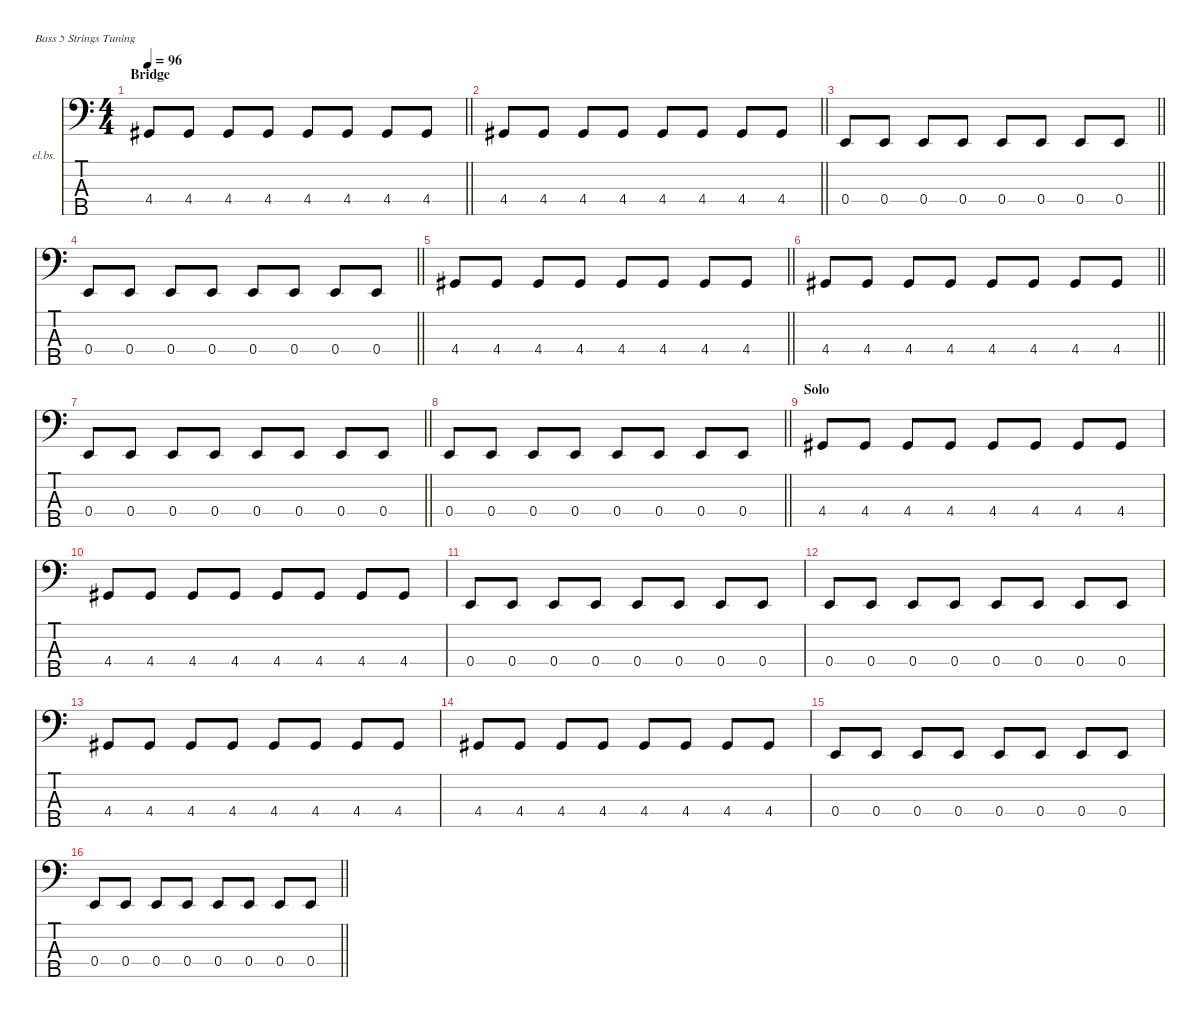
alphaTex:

\defaultSystemsLayout 4
\hideDynamics
\bracketExtendMode nobrackets
\firstSystemTrackNameOrientation horizontal
\otherSystemsTrackNameOrientation horizontal
\track ("Bass" "el.bs.") {instrument electricbassfinger}
\staff {score tabs}
\tuning (G2 D2 A1 E1 B0)
\ts (4 4)
\section ("" "Bridge")
\tempo 96
\clef f4
\barLineRight lightlight
\ks c
4.4{acc #}.8{dy f beam Up} 4.4{acc #}.8{dy mf beam Up} 4.4{acc #}.8{dy f beam Up} 4.4{acc #}.8{dy mf beam Up} 4.4{acc #}.8{dy f beam Up} 4.4{acc #}.8{dy mf beam Up} 4.4{acc #}.8{dy f beam Up} 4.4{acc #}.8{dy mf beam Up} |
\barLineRight lightlight
4.4{acc #}.8{dy f beam Up} 4.4{acc #}.8{dy mf beam Up} 4.4{acc #}.8{dy f beam Up} 4.4{acc #}.8{dy mf beam Up} 4.4{acc #}.8{dy f beam Up} 4.4{acc #}.8{dy mf beam Up} 4.4{acc #}.8{dy f beam Up} 4.4{acc #}.8{dy mf beam Up} |
\barLineRight lightlight
0.4.8{dy f beam Up} 0.4.8{dy mf beam Up} 0.4.8{dy f beam Up} 0.4.8{dy mf beam Up} 0.4.8{dy f beam Up} 0.4.8{dy mf beam Up} 0.4.8{dy f beam Up} 0.4.8{dy mf beam Up} |
\barLineRight lightlight
0.4.8{dy f beam Up} 0.4.8{dy mf beam Up} 0.4.8{dy f beam Up} 0.4.8{dy mf beam Up} 0.4.8{dy f beam Up} 0.4.8{dy mf beam Up} 0.4.8{dy f beam Up} 0.4.8{dy mf beam Up} |
\barLineRight lightlight
4.4{acc #}.8{dy f beam Up} 4.4{acc #}.8{dy mf beam Up} 4.4{acc #}.8{dy f beam Up} 4.4{acc #}.8{dy mf beam Up} 4.4{acc #}.8{dy f beam Up} 4.4{acc #}.8{dy mf beam Up} 4.4{acc #}.8{dy f beam Up} 4.4{acc #}.8{dy mf beam Up} |
\barLineRight lightlight
4.4{acc #}.8{dy f beam Up} 4.4{acc #}.8{dy mf beam Up} 4.4{acc #}.8{dy f beam Up} 4.4{acc #}.8{dy mf beam Up} 4.4{acc #}.8{dy f beam Up} 4.4{acc #}.8{dy mf beam Up} 4.4{acc #}.8{dy f beam Up} 4.4{acc #}.8{dy mf beam Up} |
\barLineRight lightlight
0.4.8{dy f beam Up} 0.4.8{dy mf beam Up} 0.4.8{dy f beam Up} 0.4.8{dy mf beam Up} 0.4.8{dy f beam Up} 0.4.8{dy mf beam Up} 0.4.8{dy f beam Up} 0.4.8{dy mf beam Up} |
\barLineRight lightlight
0.4.8{dy f beam Up} 0.4.8{dy mf beam Up} 0.4.8{dy f beam Up} 0.4.8{dy mf beam Up} 0.4.8{dy f beam Up} 0.4.8{dy mf beam Up} 0.4.8{dy f beam Up} 0.4.8{dy mf beam Up} |
\section ("" "Solo")
4.4{acc #}.8{dy f beam Up} 4.4{acc #}.8{dy mf beam Up} 4.4{acc #}.8{dy f beam Up} 4.4{acc #}.8{dy mf beam Up} 4.4{acc #}.8{dy f beam Up} 4.4{acc #}.8{dy mf beam Up} 4.4{acc #}.8{dy f beam Up} 4.4{acc #}.8{dy mf beam Up} |
4.4{acc #}.8{dy f beam Up} 4.4{acc #}.8{dy mf beam Up} 4.4{acc #}.8{dy f beam Up} 4.4{acc #}.8{dy mf beam Up} 4.4{acc #}.8{dy f beam Up} 4.4{acc #}.8{dy mf beam Up} 4.4{acc #}.8{dy f beam Up} 4.4{acc #}.8{dy mf beam Up} |
0.4.8{dy f beam Up} 0.4.8{dy mf beam Up} 0.4.8{dy f beam Up} 0.4.8{dy mf beam Up} 0.4.8{dy f beam Up} 0.4.8{dy mf beam Up} 0.4.8{dy f beam Up} 0.4.8{dy mf beam Up} |
0.4.8{dy f beam Up} 0.4.8{dy mf beam Up} 0.4.8{dy f beam Up} 0.4.8{dy mf beam Up} 0.4.8{dy f beam Up} 0.4.8{dy mf beam Up} 0.4.8{dy f beam Up} 0.4.8{dy mf beam Up} |
4.4{acc #}.8{dy f beam Up} 4.4{acc #}.8{dy mf beam Up} 4.4{acc #}.8{dy f beam Up} 4.4{acc #}.8{dy mf beam Up} 4.4{acc #}.8{dy f beam Up} 4.4{acc #}.8{dy mf beam Up} 4.4{acc #}.8{dy f beam Up} 4.4{acc #}.8{dy mf beam Up} |
4.4{acc #}.8{dy f beam Up} 4.4{acc #}.8{dy mf beam Up} 4.4{acc #}.8{dy f beam Up} 4.4{acc #}.8{dy mf beam Up} 4.4{acc #}.8{dy f beam Up} 4.4{acc #}.8{dy mf beam Up} 4.4{acc #}.8{dy f beam Up} 4.4{acc #}.8{dy mf beam Up} |
0.4.8{dy f beam Up} 0.4.8{dy mf beam Up} 0.4.8{dy f beam Up} 0.4.8{dy mf beam Up} 0.4.8{dy f beam Up} 0.4.8{dy mf beam Up} 0.4.8{dy f beam Up} 0.4.8{dy mf beam Up} |
\barLineRight lightlight
0.4.8{dy f beam Up} 0.4.8{dy mf beam Up} 0.4.8{dy f beam Up} 0.4.8{dy mf beam Up} 0.4.8{dy f beam Up} 0.4.8{dy mf beam Up} 0.4.8{dy f beam Up} 0.4.8{dy mf beam Up}
